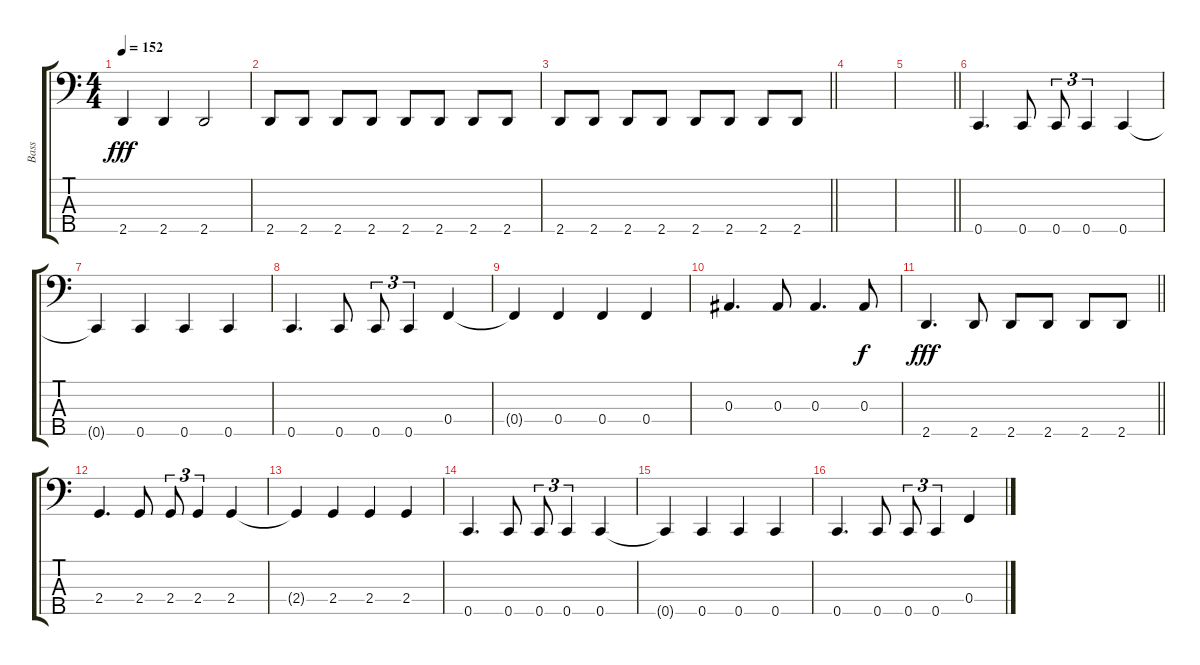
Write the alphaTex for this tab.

\track ("Bass" "Bass") {instrument electricbasspick}
\staff {score tabs}
\tuning (Ab2 Eb2 Bb1 F1 C1) {hide}
\ts (4 4)
\tempo 152
\clef f4
\ks c
2.5{t}.4{dy fff} 2.5.4 2.5.2 |
2.5.8 2.5.8 2.5.8 2.5.8 2.5.8 2.5.8 2.5.8 2.5.8 |
\barLineRight lightlight
2.5.8 2.5.8 2.5.8 2.5.8 2.5.8 2.5.8 2.5.8 2.5.8 |
\section ("" " ")
|
\barLineRight lightlight
|
\section ("" " ")
0.5.4{d} 0.5.8 0.5.8{tu (3 2)} 0.5.4{tu (3 2)} 0.5.4 |
0.5{t}.4 0.5.4 0.5.4 0.5.4 |
0.5.4{d} 0.5.8 0.5.8{tu (3 2)} 0.5.4{tu (3 2)} 0.4.4 |
0.4{t}.4 0.4.4 0.4.4 0.4.4 |
0.3.4{d} 0.3.8 0.3.4{d} 0.3.8{dy f} |
\barLineRight lightlight
2.5.4{d dy fff} 2.5.8 2.5.8 2.5.8 2.5.8 2.5.8 |
2.4.4{d} 2.4.8 2.4.8{tu (3 2)} 2.4.4{tu (3 2)} 2.4.4 |
2.4{t}.4 2.4.4 2.4.4 2.4.4 |
0.5.4{d} 0.5.8 0.5.8{tu (3 2)} 0.5.4{tu (3 2)} 0.5.4 |
0.5{t}.4 0.5.4 0.5.4 0.5.4 |
0.5.4{d} 0.5.8 0.5.8{tu (3 2)} 0.5.4{tu (3 2)} 0.4.4
